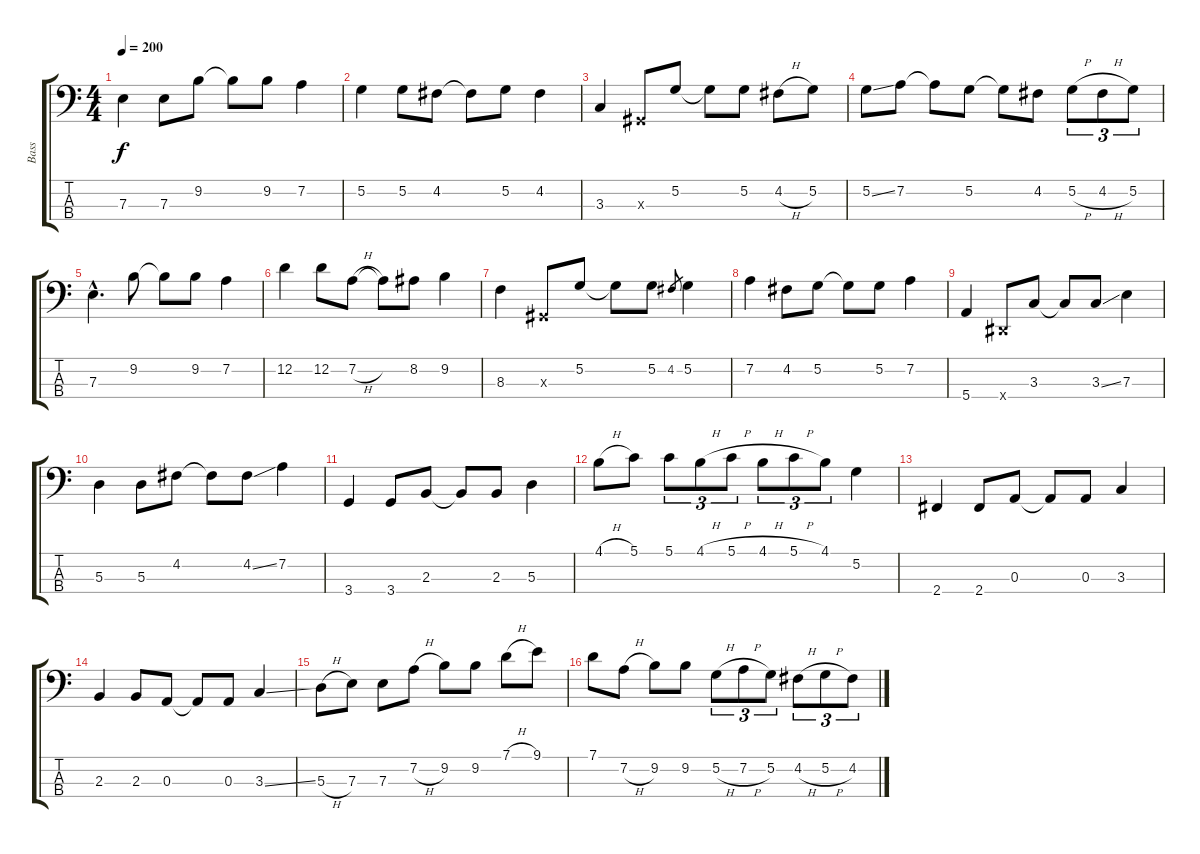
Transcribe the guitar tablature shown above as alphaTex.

\track ("Bass" "Bass") {instrument electricbassfinger}
\staff {score tabs}
\tuning (G2 D2 A1 E1) {hide}
\ts (4 4)
\tempo 200
\clef f4
\ks c
7.3.4{dy f} 7.3.8 9.2.8 9.2{t}.8 9.2.8 7.2.4 |
5.2.4 5.2.8 4.2.8 4.2{t}.8 5.2.8 4.2.4 |
3.3.4 -1.3{x}.8 5.2.8 5.2{t}.8 5.2.8 4.2{h}.8 5.2.8 |
5.2{ss}.8 7.2.8 7.2{t}.8 5.2.8 5.2{t}.8 4.2.8 5.2{h}.8{tu (3 2)} 4.2{h}.8{tu (3 2)} 5.2.8{tu (3 2)} |
7.3{hac}.4{d} 9.2.8 9.2{t}.8 9.2.8 7.2.4 |
12.2.4 12.2.8 7.2{h}.8 7.2{t}.8 8.2.8 9.2.4 |
8.3.4 -1.3{x}.8 5.2.8 5.2{t}.8 5.2.8 4.2.8{gr} 5.2.4 |
7.2.4 4.2.8 5.2.8 5.2{t}.8 5.2.8 7.2.4 |
5.4.4 -1.4{x}.8 3.3.8 3.3{t}.8 3.3{ss}.8 7.3.4 |
5.3.4 5.3.8 4.2.8 4.2{t}.8 4.2{ss}.8 7.2.4 |
3.4.4 3.4.8 2.3.8 2.3{t}.8 2.3.8 5.3.4 |
4.1{h}.8 5.1.8 5.1.8{tu (3 2)} 4.1{h}.8{tu (3 2)} 5.1{h}.8{tu (3 2)} 4.1{h}.8{tu (3 2)} 5.1{h}.8{tu (3 2)} 4.1.8{tu (3 2)} 5.2.4 |
2.4.4 2.4.8 0.3.8 0.3{t}.8 0.3.8 3.3.4 |
2.3.4 2.3.8 0.3.8 0.3{t}.8 0.3.8 3.3{ss}.4 |
5.3{h}.8 7.3.8 7.3.8 7.2{h}.8 9.2.8 9.2.8 7.1{h}.8 9.1.8 |
7.1.8 7.2{h}.8 9.2.8 9.2.8 5.2{h}.8{tu (3 2)} 7.2{h}.8{tu (3 2)} 5.2.8{tu (3 2)} 4.2{h}.8{tu (3 2)} 5.2{h}.8{tu (3 2)} 4.2.8{tu (3 2)}
